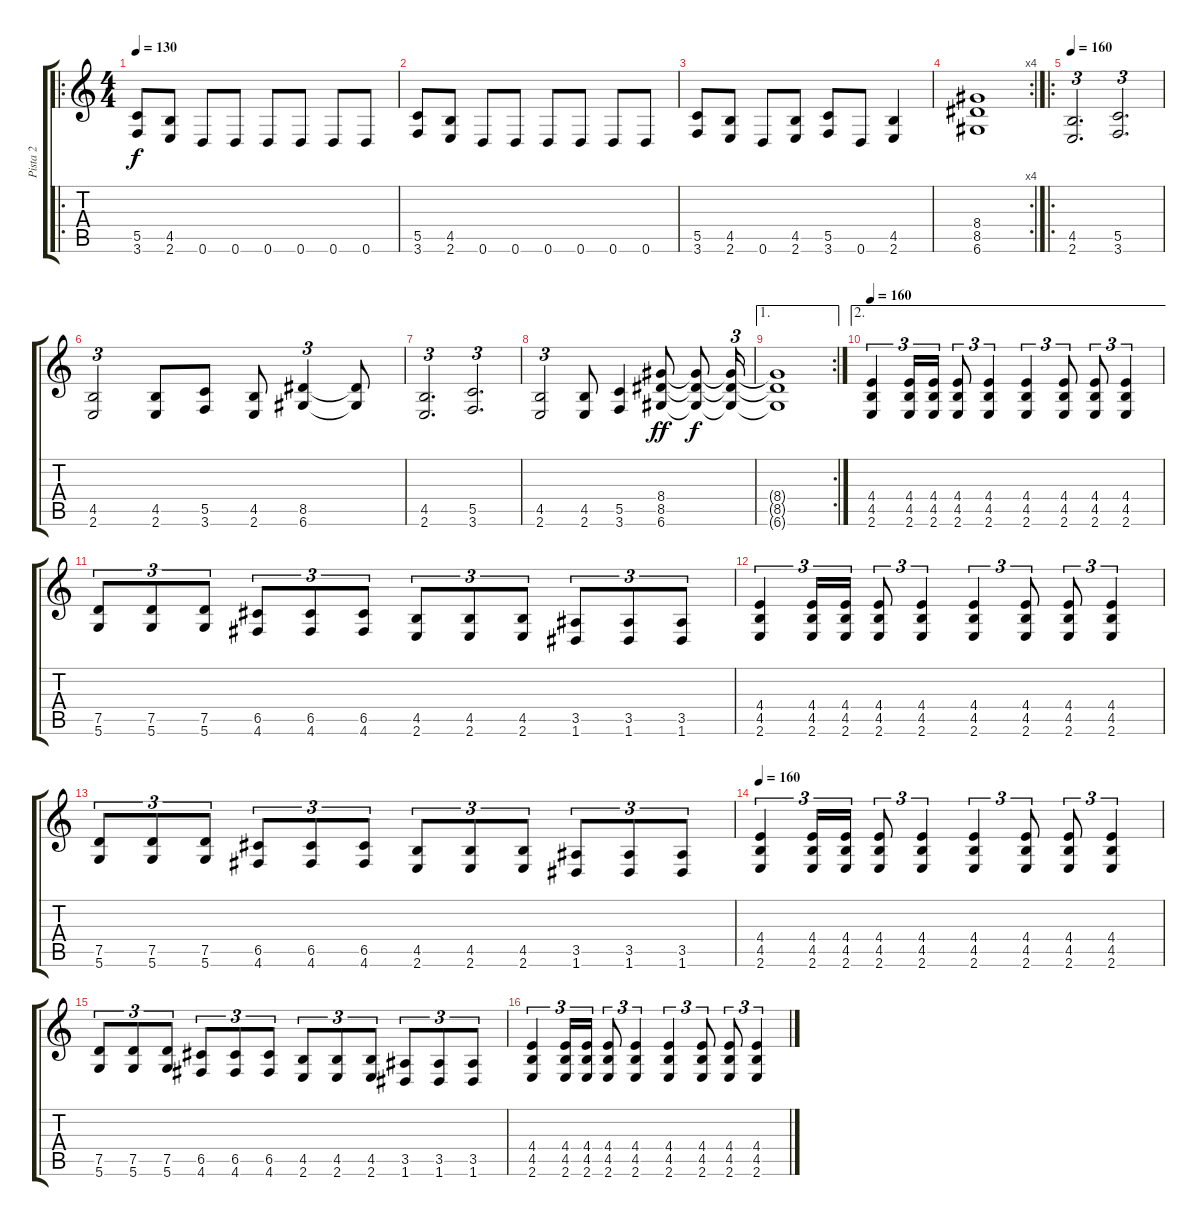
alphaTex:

\track ("Pista 2" "Pista 2") {instrument distortionguitar}
\staff {score tabs}
\tuning (D4 A3 F3 C3 G2 D2) {hide}
\ro
\ts (4 4)
\tempo 130
\clef g2
\ks c
(5.5 3.6).8{dy f} (4.5 2.6).8 0.6.8 0.6.8 0.6.8 0.6.8 0.6.8 0.6.8 |
(5.5 3.6).8 (4.5 2.6).8 0.6.8 0.6.8 0.6.8 0.6.8 0.6.8 0.6.8 |
(5.5 3.6).8 (4.5 2.6).8 0.6.8 (4.5 2.6).8 (5.5 3.6).8 0.6.8 (4.5 2.6).4 |
\rc 4
(8.4 8.5 6.6).1 |
\ro
\tempo 160
(4.5 2.6).2{d tu (3 2)} (5.5 3.6).2{d tu (3 2)} |
(4.5 2.6).2{tu (3 2)} (4.5 2.6).8 (5.5 3.6).8 (4.5 2.6).8 (8.5 6.6).4{tu (3 2)} (8.5{t} 6.6{t}).8 |
(4.5 2.6).2{d tu (3 2)} (5.5 3.6).2{d tu (3 2)} |
(4.5 2.6).2{tu (3 2)} (4.5 2.6).8 (5.5 3.6).4 (8.4 8.5 6.6).8{dy ff} (8.4{t} 8.5{t} 6.6{t}).8{dy f} (8.4{t} 8.5{t} 6.6{t}).16{tu (3 2)} |
\ae 1
\rc 2
(8.4{t} 8.5{t} 6.6{t}).1 |
\ae 2
\tempo 160
(4.4 4.5 2.6).4{tu (3 2)} (4.4 4.5 2.6).16{tu (3 2)} (4.4 4.5 2.6).16{tu (3 2)} (4.4 4.5 2.6).8{tu (3 2)} (4.4 4.5 2.6).4{tu (3 2)} (4.4 4.5 2.6).4{tu (3 2)} (4.4 4.5 2.6).8{tu (3 2)} (4.4 4.5 2.6).8{tu (3 2)} (4.4 4.5 2.6).4{tu (3 2)} |
(7.5 5.6).8{tu (3 2)} (7.5 5.6).8{tu (3 2)} (7.5 5.6).8{tu (3 2)} (6.5 4.6).8{tu (3 2)} (6.5 4.6).8{tu (3 2)} (6.5 4.6).8{tu (3 2)} (4.5 2.6).8{tu (3 2)} (4.5 2.6).8{tu (3 2)} (4.5 2.6).8{tu (3 2)} (3.5 1.6).8{tu (3 2)} (3.5 1.6).8{tu (3 2)} (3.5 1.6).8{tu (3 2)} |
(4.4 4.5 2.6).4{tu (3 2)} (4.4 4.5 2.6).16{tu (3 2)} (4.4 4.5 2.6).16{tu (3 2)} (4.4 4.5 2.6).8{tu (3 2)} (4.4 4.5 2.6).4{tu (3 2)} (4.4 4.5 2.6).4{tu (3 2)} (4.4 4.5 2.6).8{tu (3 2)} (4.4 4.5 2.6).8{tu (3 2)} (4.4 4.5 2.6).4{tu (3 2)} |
(7.5 5.6).8{tu (3 2)} (7.5 5.6).8{tu (3 2)} (7.5 5.6).8{tu (3 2)} (6.5 4.6).8{tu (3 2)} (6.5 4.6).8{tu (3 2)} (6.5 4.6).8{tu (3 2)} (4.5 2.6).8{tu (3 2)} (4.5 2.6).8{tu (3 2)} (4.5 2.6).8{tu (3 2)} (3.5 1.6).8{tu (3 2)} (3.5 1.6).8{tu (3 2)} (3.5 1.6).8{tu (3 2)} |
\tempo 160
(4.4 4.5 2.6).4{tu (3 2)} (4.4 4.5 2.6).16{tu (3 2)} (4.4 4.5 2.6).16{tu (3 2)} (4.4 4.5 2.6).8{tu (3 2)} (4.4 4.5 2.6).4{tu (3 2)} (4.4 4.5 2.6).4{tu (3 2)} (4.4 4.5 2.6).8{tu (3 2)} (4.4 4.5 2.6).8{tu (3 2)} (4.4 4.5 2.6).4{tu (3 2)} |
(7.5 5.6).8{tu (3 2)} (7.5 5.6).8{tu (3 2)} (7.5 5.6).8{tu (3 2)} (6.5 4.6).8{tu (3 2)} (6.5 4.6).8{tu (3 2)} (6.5 4.6).8{tu (3 2)} (4.5 2.6).8{tu (3 2)} (4.5 2.6).8{tu (3 2)} (4.5 2.6).8{tu (3 2)} (3.5 1.6).8{tu (3 2)} (3.5 1.6).8{tu (3 2)} (3.5 1.6).8{tu (3 2)} |
(4.4 4.5 2.6).4{tu (3 2)} (4.4 4.5 2.6).16{tu (3 2)} (4.4 4.5 2.6).16{tu (3 2)} (4.4 4.5 2.6).8{tu (3 2)} (4.4 4.5 2.6).4{tu (3 2)} (4.4 4.5 2.6).4{tu (3 2)} (4.4 4.5 2.6).8{tu (3 2)} (4.4 4.5 2.6).8{tu (3 2)} (4.4 4.5 2.6).4{tu (3 2)}
